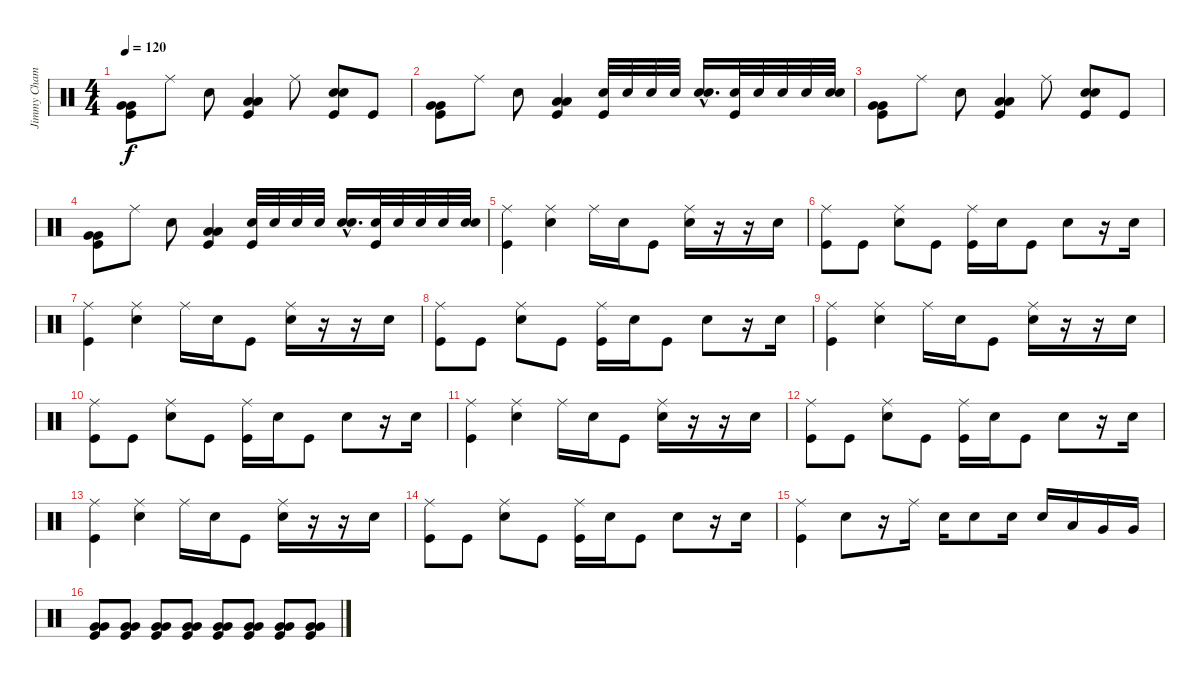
\track ("Jimmy Chamberlin" "Jimmy Cham") {instrument percussion}
\staff {score}
\articulation defaults
\ts (4 4)
\tempo 120
\clef neutral
\ks c
("Kick (hit)" "Very Low Tom (hit)" "Very Low Tom (hit)").8{dy f} "Ride (middle)".8 "Snare (hit) 2".8 ("Kick (hit)" "Low Tom (hit)" "Low Tom (hit)").4 "Ride (middle)".8 ("Kick (hit)" "Snare (hit) 2" "Snare (hit) 2").8{bu 60} "Kick (hit)".8 |
("Kick (hit)" "Very Low Tom (hit)" "Very Low Tom (hit)").8 "Ride (middle)".8 "Snare (hit) 2".8 ("Kick (hit)" "Low Tom (hit)" "Low Tom (hit)").4 ("Kick (hit)" "Snare (hit) 2").32 "Snare (hit) 2".32 "Snare (hit) 2".32 "Snare (hit) 2".32 ("Snare (hit) 2"{hac} "Snare (hit) 2"{hac}).16{d} ("Kick (hit)" "Snare (hit) 2").32 "Snare (hit) 2".32 "Snare (hit) 2".32 "Snare (hit) 2".32 ("Snare (hit) 2" "Snare (hit) 2").32 |
("Kick (hit)" "Very Low Tom (hit)" "Very Low Tom (hit)").8 "Ride (middle)".8 "Snare (hit) 2".8 ("Kick (hit)" "Low Tom (hit)" "Low Tom (hit)").4 "Ride (middle)".8 ("Kick (hit)" "Snare (hit) 2" "Snare (hit) 2").8{bu 60} "Kick (hit)".8 |
("Kick (hit)" "Very Low Tom (hit)" "Very Low Tom (hit)").8 "Ride (middle)".8 "Snare (hit) 2".8 ("Kick (hit)" "Low Tom (hit)" "Low Tom (hit)").4 ("Kick (hit)" "Snare (hit) 2").32 "Snare (hit) 2".32 "Snare (hit) 2".32 "Snare (hit) 2".32 ("Snare (hit) 2"{hac} "Snare (hit) 2"{hac}).16{d} ("Kick (hit)" "Snare (hit) 2").32 "Snare (hit) 2".32 "Snare (hit) 2".32 "Snare (hit) 2".32 ("Snare (hit) 2" "Snare (hit) 2").32 |
("Kick (hit)" "Ride (middle)").4 ("Snare (hit) 2" "Ride (middle)").4 "Ride (middle)".16 "Snare (hit) 2".16 "Kick (hit)".8 ("Snare (hit) 2" "Ride (middle)").16 r.16 r.16 "Snare (hit) 2".16 |
("Kick (hit)" "Ride (middle)").8 "Kick (hit)".8 ("Snare (hit) 2" "Ride (middle)").8 "Kick (hit)".8 ("Kick (hit)" "Ride (middle)").16 "Snare (hit) 2".16 "Kick (hit)".8 "Snare (hit) 2".8 r.16 "Snare (hit) 2".16 |
("Kick (hit)" "Ride (middle)").4 ("Snare (hit) 2" "Ride (middle)").4 "Ride (middle)".16 "Snare (hit) 2".16 "Kick (hit)".8 ("Snare (hit) 2" "Ride (middle)").16 r.16 r.16 "Snare (hit) 2".16 |
("Kick (hit)" "Ride (middle)").8 "Kick (hit)".8 ("Snare (hit) 2" "Ride (middle)").8 "Kick (hit)".8 ("Kick (hit)" "Ride (middle)").16 "Snare (hit) 2".16 "Kick (hit)".8 "Snare (hit) 2".8 r.16 "Snare (hit) 2".16 |
("Kick (hit)" "Ride (middle)").4 ("Snare (hit) 2" "Ride (middle)").4 "Ride (middle)".16 "Snare (hit) 2".16 "Kick (hit)".8 ("Snare (hit) 2" "Ride (middle)").16 r.16 r.16 "Snare (hit) 2".16 |
("Kick (hit)" "Ride (middle)").8 "Kick (hit)".8 ("Snare (hit) 2" "Ride (middle)").8 "Kick (hit)".8 ("Kick (hit)" "Ride (middle)").16 "Snare (hit) 2".16 "Kick (hit)".8 "Snare (hit) 2".8 r.16 "Snare (hit) 2".16 |
("Kick (hit)" "Ride (middle)").4 ("Snare (hit) 2" "Ride (middle)").4 "Ride (middle)".16 "Snare (hit) 2".16 "Kick (hit)".8 ("Snare (hit) 2" "Ride (middle)").16 r.16 r.16 "Snare (hit) 2".16 |
("Kick (hit)" "Ride (middle)").8 "Kick (hit)".8 ("Snare (hit) 2" "Ride (middle)").8 "Kick (hit)".8 ("Kick (hit)" "Ride (middle)").16 "Snare (hit) 2".16 "Kick (hit)".8 "Snare (hit) 2".8 r.16 "Snare (hit) 2".16 |
("Kick (hit)" "Ride (middle)").4 ("Snare (hit) 2" "Ride (middle)").4 "Ride (middle)".16 "Snare (hit) 2".16 "Kick (hit)".8 ("Snare (hit) 2" "Ride (middle)").16 r.16 r.16 "Snare (hit) 2".16 |
("Kick (hit)" "Ride (middle)").8 "Kick (hit)".8 ("Snare (hit) 2" "Ride (middle)").8 "Kick (hit)".8 ("Kick (hit)" "Ride (middle)").16 "Snare (hit) 2".16 "Kick (hit)".8 "Snare (hit) 2".8 r.16 "Snare (hit) 2".16 |
("Kick (hit)" "Ride (middle)").4 "Snare (hit) 2".8 r.16 "Ride (middle)".16 "Snare (hit) 2".16 "Snare (hit) 2".8 "Snare (hit) 2".16 "Snare (hit) 2".16 "Low Tom (hit)".16 "Very Low Tom (hit)".16 "Very Low Tom (hit)".16 |
("Kick (hit)" "Very Low Tom (hit)" "Very Low Tom (hit)").8 ("Kick (hit)" "Very Low Tom (hit)" "Very Low Tom (hit)").8 ("Kick (hit)" "Very Low Tom (hit)" "Very Low Tom (hit)").8 ("Kick (hit)" "Very Low Tom (hit)" "Very Low Tom (hit)").8 ("Kick (hit)" "Very Low Tom (hit)" "Very Low Tom (hit)").8 ("Kick (hit)" "Very Low Tom (hit)" "Very Low Tom (hit)").8 ("Kick (hit)" "Very Low Tom (hit)" "Very Low Tom (hit)").8 ("Kick (hit)" "Very Low Tom (hit)" "Very Low Tom (hit)").8
